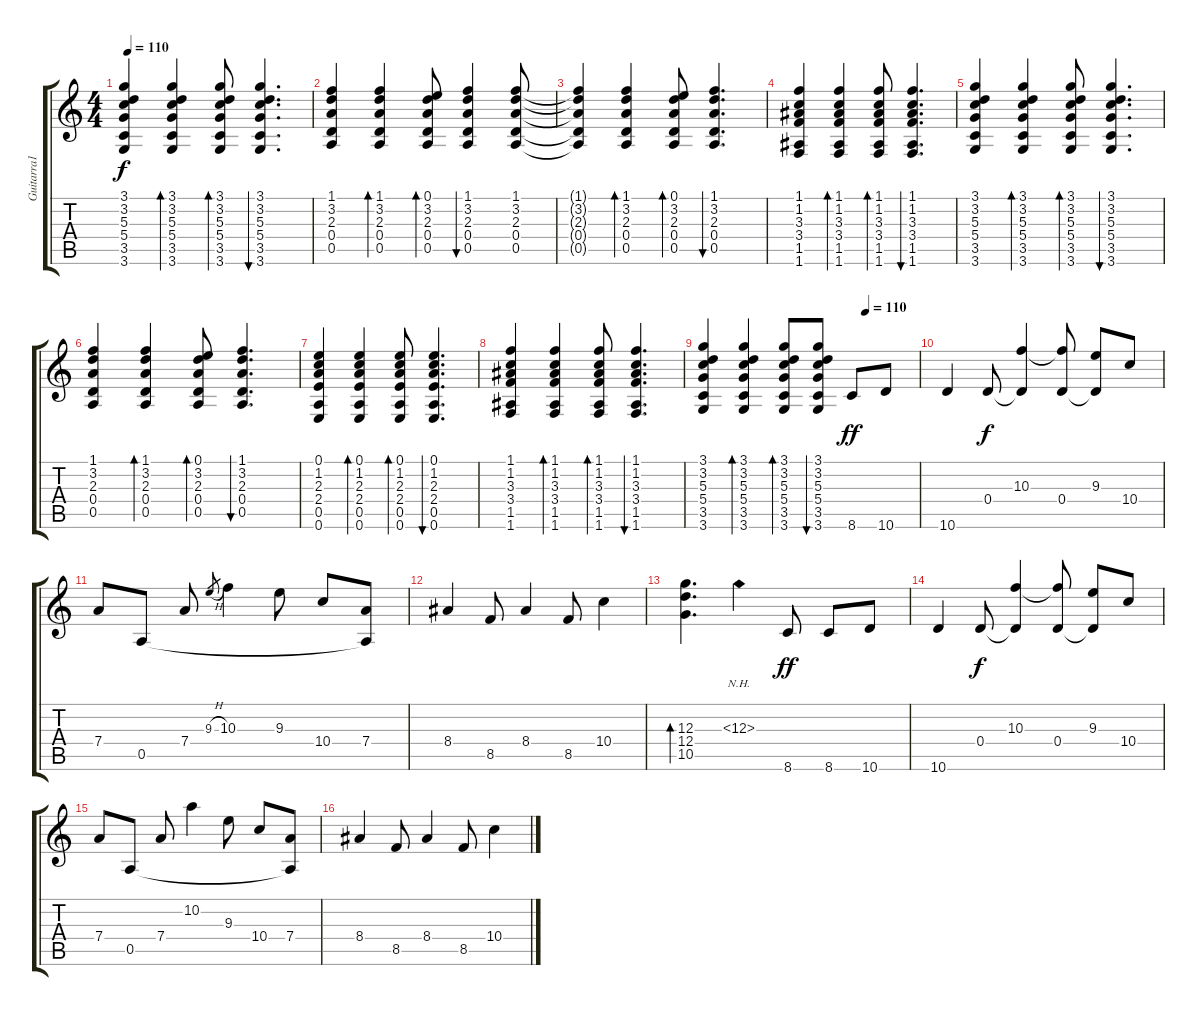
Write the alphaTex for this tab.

\track ("Guitarra1" "Guitarra1") {instrument acousticguitarnylon}
\staff {score tabs}
\tuning (E4 B3 G3 D3 A2 E2) {hide}
\ts (4 4)
\tempo 110
\clef g2
\ks c
(3.1 3.2 5.3 5.4 3.5 3.6).4{dy f} (3.1 3.2 5.3 5.4 3.5 3.6).4{bd 60} (3.1 3.2 5.3 5.4 3.5 3.6).8{bd 60} (3.1 3.2 5.3 5.4 3.5 3.6).4{d bu 60} |
(1.1 3.2 2.3 0.4 0.5).4 (1.1 3.2 2.3 0.4 0.5).4{bd 60} (0.1 3.2 2.3 0.4 0.5).8{bd 60} (1.1 3.2 2.3 0.4 0.5).4{bu 60} (1.1 3.2 2.3 0.4 0.5).8 |
(1.1{t} 3.2{t} 2.3{t} 0.4{t} 0.5{t}).4 (1.1 3.2 2.3 0.4 0.5).4{bd 60} (0.1 3.2 2.3 0.4 0.5).8{bd 60} (1.1 3.2 2.3 0.4 0.5).4{d bu 60} |
(1.1 1.2 3.3 3.4 1.5 1.6).4 (1.1 1.2 3.3 3.4 1.5 1.6).4{bd 60} (1.1 1.2 3.3 3.4 1.5 1.6).8{bd 60} (1.1 1.2 3.3 3.4 1.5 1.6).4{d bu 60} |
(3.1 3.2 5.3 5.4 3.5 3.6).4 (3.1 3.2 5.3 5.4 3.5 3.6).4{bd 60} (3.1 3.2 5.3 5.4 3.5 3.6).8{bd 60} (3.1 3.2 5.3 5.4 3.5 3.6).4{d bu 60} |
(1.1 3.2 2.3 0.4 0.5).4 (1.1 3.2 2.3 0.4 0.5).4{bd 60} (0.1 3.2 2.3 0.4 0.5).8{bd 60} (1.1 3.2 2.3 0.4 0.5).4{d bu 60} |
(0.1 1.2 2.3 2.4 0.5 0.6).4 (0.1 1.2 2.3 2.4 0.5 0.6).4{bd 60} (0.1 1.2 2.3 2.4 0.5 0.6).8{bd 60} (0.1 1.2 2.3 2.4 0.5 0.6).4{d bu 60} |
(1.1 1.2 3.3 3.4 1.5 1.6).4 (1.1 1.2 3.3 3.4 1.5 1.6).4{bd 60} (1.1 1.2 3.3 3.4 1.5 1.6).8{bd 60} (1.1 1.2 3.3 3.4 1.5 1.6).4{d bu 60} |
\tempo (110 0.75)
(3.1 3.2 5.3 5.4 3.5 3.6).4 (3.1 3.2 5.3 5.4 3.5 3.6).4{bd 60} (3.1 3.2 5.3 5.4 3.5 3.6).8{bd 60} (3.1 3.2 5.3 5.4 3.5 3.6).8{bu 60} 8.6.8{dy ff volume 13} 10.6.8 |
10.6.4 0.4.8{dy f} (10.3 0.4{t}).4 (10.3{t} 0.4).8 (9.3 0.4{t}).8 10.4.8 |
7.4.8 0.5.8 7.4.8 9.3{h}.8{gr} 10.3.4 9.3.8 10.4.8 (7.4 0.5{t}).8 |
8.4.4 8.5.8 8.4.4 8.5.8 10.4.4 |
(12.3 12.4 10.5).4{d bd 240} 12.3{nh}.4 8.6.8{dy ff} 8.6.8 10.6.8 |
10.6.4 0.4.8{dy f} (10.3 0.4{t}).4 (10.3{t} 0.4).8 (9.3 0.4{t}).8 10.4.8 |
7.4.8 0.5.8 7.4.8 10.2.4 9.3.8 10.4.8 (7.4 0.5{t}).8 |
8.4.4 8.5.8 8.4.4 8.5.8 10.4.4
